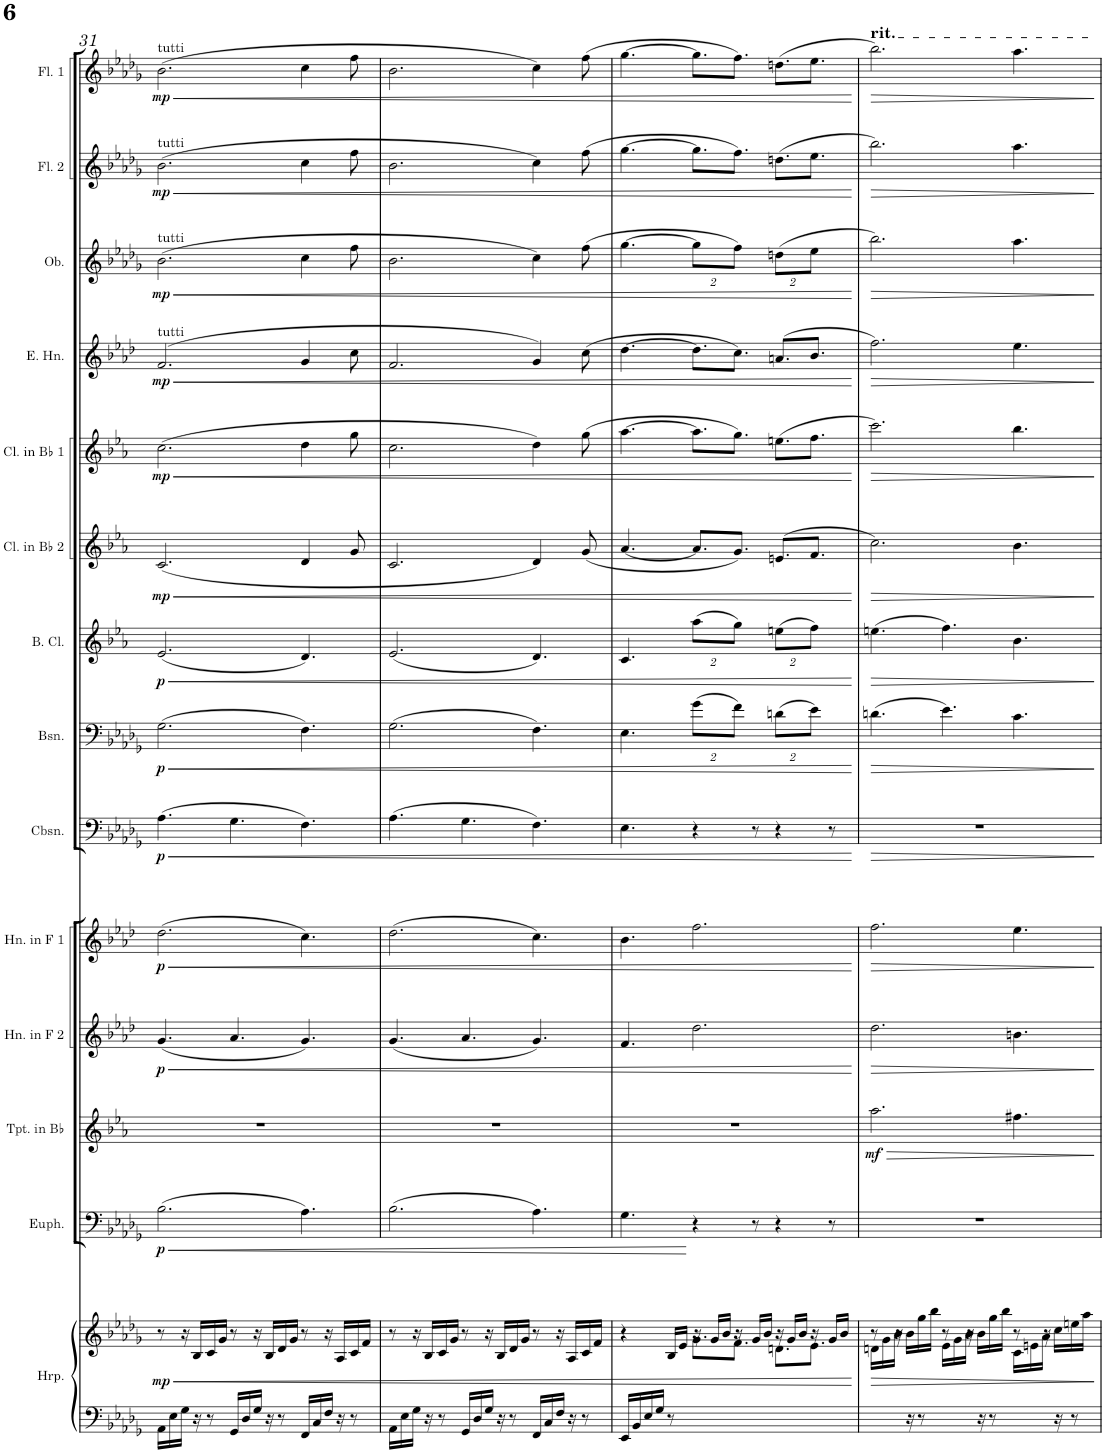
**kern	**kern	**dynam	**kern	**dynam	**kern	**dynam	**kern	**dynam	**kern	**dynam	**kern	**dynam	**kern	**dynam	**kern	**dynam	**kern	**dynam	**kern	**dynam	**kern	**dynam	**kern	**dynam	**kern	**dynam	**kern	**dynam
*part14	*part14	*part14	*part13	*part13	*part12	*part12	*part11	*part11	*part10	*part10	*part9	*part9	*part8	*part8	*part7	*part7	*part6	*part6	*part5	*part5	*part4	*part4	*part3	*part3	*part2	*part2	*part1	*part1
*staff15	*staff14	*staff14/15	*staff13	*staff13	*staff12	*staff12	*staff11	*staff11	*staff10	*staff10	*staff9	*staff9	*staff8	*staff8	*staff7	*staff7	*staff6	*staff6	*staff5	*staff5	*staff4	*staff4	*staff3	*staff3	*staff2	*staff2	*staff1	*staff1
*I"Harp	*	*	*I"Euphonium	*	*I"Trumpet in Bb	*	*I"Horn in F 2	*	*I"Horn in F 1	*	*I"Contrabassoon	*	*I"Bassoon	*	*I"Bass Clarinet	*	*I"Clarinet in Bb 2	*	*I"Clarinet in Bb 1	*	*I"English Horn	*	*I"Oboe	*	*I"Flute 2	*	*I"Flute 1	*
*I'Hrp.	*	*	*I'Euph.	*	*I'Tpt. in Bb	*	*I'Hn. in F 2	*	*I'Hn. in F 1	*	*I'Cbsn.	*	*I'Bsn.	*	*I'B. Cl.	*	*I'Cl. in Bb 2	*	*I'Cl. in Bb 1	*	*I'E. Hn.	*	*I'Ob.	*	*I'Fl. 2	*	*I'Fl. 1	*
!!LO:PB:g=z
*clefF4	*clefG2	*	*clefF4	*	*clefG2	*	*clefG2	*	*clefG2	*	*clefF4	*	*clefF4	*	*clefG2	*	*clefG2	*	*clefG2	*	*clefG2	*	*clefG2	*	*clefG2	*	*clefG2	*
*	*	*	*Trd7c12	*	*Trd1c2	*	*Trd4c7	*	*Trd4c7	*	*Trd7c12	*	*	*	*Trd8c14	*	*Trd1c2	*	*Trd1c2	*	*Trd4c7	*	*	*	*	*	*	*
*k[b-e-a-d-g-]	*k[b-e-a-d-g-]	*	*k[b-e-a-d-g-]	*	*k[b-e-a-]	*	*k[b-e-a-d-]	*	*k[b-e-a-d-]	*	*k[b-e-a-d-g-]	*	*k[b-e-a-d-g-]	*	*k[b-e-a-]	*	*k[b-e-a-]	*	*k[b-e-a-]	*	*k[b-e-a-d-]	*	*k[b-e-a-d-g-]	*	*k[b-e-a-d-g-]	*	*k[b-e-a-d-g-]	*
*M9/8	*M9/8	*	*M9/8	*	*M9/8	*	*M9/8	*	*M9/8	*	*M9/8	*	*M9/8	*	*M9/8	*	*M9/8	*	*M9/8	*	*M9/8	*	*M9/8	*	*M9/8	*	*M9/8	*
=31	=31	=31	=31	=31	=31	=31	=31	=31	=31	=31	=31	=31	=31	=31	=31	=31	=31	=31	=31	=31	=31	=31	=31	=31	=31	=31	=31	=31
!	!	!	!	!	!	!	!	!	!	!	!	!	!	!	!	!	!	!	!	!	!	!	!	!	!	!	!LO:TX:a:t=tutti	!
!	!	!	!	!	!	!	!	!	!	!	!	!	!	!	!	!	!	!	!	!	!	!	!	!	!LO:TX:a:t=tutti	!	!	!
!	!	!	!	!	!	!	!	!	!	!	!	!	!	!	!	!	!	!	!	!	!	!	!LO:TX:a:t=tutti	!	!	!	!	!
!	!	!	!	!	!	!	!	!	!	!	!	!	!	!	!	!	!	!	!	!	!LO:TX:a:t=tutti	!	!	!	!	!	!	!
!	!	!LO:HP:b	!	!LO:HP:b	!	!	!	!LO:HP:b	!	!LO:HP:b	!	!LO:HP:b	!	!LO:HP:b	!	!LO:HP:b	!	!LO:HP:b	!	!LO:HP:b	!	!LO:HP:b	!	!LO:HP:b	!	!LO:HP:b	!	!LO:HP:b
!	!	!LO:DY:n=1:b	!	!LO:DY:n=1:b	!	!	!	!LO:DY:n=1:b	!	!LO:DY:n=1:b	!	!LO:DY:n=1:b	!	!LO:DY:n=1:b	!	!LO:DY:n=1:b	!	!LO:DY:n=1:b	!	!LO:DY:n=1:b	!	!LO:DY:n=1:b	!	!LO:DY:n=1:b	!	!LO:DY:n=1:b	!	!LO:DY:n=1:b
16AA-\LL	8r	< mp	(2.B-\	< p	8%9r	.	(4.g/	< p	(2.dd-\	< p	(4.A-\	< p	(2.G-\	< p	(2.e-/	< p	(2.c/	< mp	(2.cc\	< mp	(2.f/	< mp	(2.b-\	< mp	(2.b-\	< mp	(2.b-\	< mp
16E-\	.	.	.	.	.	.	.	.	.	.	.	.	.	.	.	.	.	.	.	.	.	.	.	.	.	.	.	.
16G-\JJ	16r	.	.	.	.	.	.	.	.	.	.	.	.	.	.	.	.	.	.	.	.	.	.	.	.	.	.	.
16r	16B-/LL	.	.	.	.	.	.	.	.	.	.	.	.	.	.	.	.	.	.	.	.	.	.	.	.	.	.	.
8r	16c/	.	.	.	.	.	.	.	.	.	.	.	.	.	.	.	.	.	.	.	.	.	.	.	.	.	.	.
.	16g-/JJ	.	.	.	.	.	.	.	.	.	.	.	.	.	.	.	.	.	.	.	.	.	.	.	.	.	.	.
16GG-/LL	8r	.	.	.	.	.	4.a-/	.	.	.	4.G-\	.	.	.	.	.	.	.	.	.	.	.	.	.	.	.	.	.
16D-/	.	.	.	.	.	.	.	.	.	.	.	.	.	.	.	.	.	.	.	.	.	.	.	.	.	.	.	.
16G-/JJ	16r	.	.	.	.	.	.	.	.	.	.	.	.	.	.	.	.	.	.	.	.	.	.	.	.	.	.	.
16r	16B-/LL	.	.	.	.	.	.	.	.	.	.	.	.	.	.	.	.	.	.	.	.	.	.	.	.	.	.	.
8r	16d-/	.	.	.	.	.	.	.	.	.	.	.	.	.	.	.	.	.	.	.	.	.	.	.	.	.	.	.
.	16g-/JJ	.	.	.	.	.	.	.	.	.	.	.	.	.	.	.	.	.	.	.	.	.	.	.	.	.	.	.
16FF/LL	8r	.	4.A-\)	.	.	.	4.g/)	.	4.cc\)	.	4.F\)	.	4.F\)	.	4.d/)	.	4d/	.	4dd\	.	4g/	.	4cc\	.	4cc\	.	4cc\	.
16C/	.	.	.	.	.	.	.	.	.	.	.	.	.	.	.	.	.	.	.	.	.	.	.	.	.	.	.	.
16F/JJ	16r	.	.	.	.	.	.	.	.	.	.	.	.	.	.	.	.	.	.	.	.	.	.	.	.	.	.	.
16r	16A-/LL	.	.	.	.	.	.	.	.	.	.	.	.	.	.	.	.	.	.	.	.	.	.	.	.	.	.	.
8r	16c/	.	.	.	.	.	.	.	.	.	.	.	.	.	.	.	8g/	.	8gg\	.	8cc\	.	8ff\	.	8ff\	.	8ff\	.
.	16f/JJ	.	.	.	.	.	.	.	.	.	.	.	.	.	.	.	.	.	.	.	.	.	.	.	.	.	.	.
=32	=32	=32	=32	=32	=32	=32	=32	=32	=32	=32	=32	=32	=32	=32	=32	=32	=32	=32	=32	=32	=32	=32	=32	=32	=32	=32	=32	=32
16AA-\LL	8r	.	(2.B-\	.	8%9r	.	(4.g/	.	(2.dd-\	.	(4.A-\	.	(2.G-\	.	(2.e-/	.	2.c/	.	2.cc\	.	2.f/	.	2.b-\	.	2.b-\	.	2.b-\	.
16E-\	.	.	.	.	.	.	.	.	.	.	.	.	.	.	.	.	.	.	.	.	.	.	.	.	.	.	.	.
16G-\JJ	16r	.	.	.	.	.	.	.	.	.	.	.	.	.	.	.	.	.	.	.	.	.	.	.	.	.	.	.
16r	16B-/LL	.	.	.	.	.	.	.	.	.	.	.	.	.	.	.	.	.	.	.	.	.	.	.	.	.	.	.
8r	16c/	.	.	.	.	.	.	.	.	.	.	.	.	.	.	.	.	.	.	.	.	.	.	.	.	.	.	.
.	16g-/JJ	.	.	.	.	.	.	.	.	.	.	.	.	.	.	.	.	.	.	.	.	.	.	.	.	.	.	.
16GG-/LL	8r	.	.	.	.	.	4.a-/	.	.	.	4.G-\	.	.	.	.	.	.	.	.	.	.	.	.	.	.	.	.	.
16D-/	.	.	.	.	.	.	.	.	.	.	.	.	.	.	.	.	.	.	.	.	.	.	.	.	.	.	.	.
16G-/JJ	16r	.	.	.	.	.	.	.	.	.	.	.	.	.	.	.	.	.	.	.	.	.	.	.	.	.	.	.
16r	16B-/LL	.	.	.	.	.	.	.	.	.	.	.	.	.	.	.	.	.	.	.	.	.	.	.	.	.	.	.
8r	16d-/	.	.	.	.	.	.	.	.	.	.	.	.	.	.	.	.	.	.	.	.	.	.	.	.	.	.	.
.	16g-/JJ	.	.	.	.	.	.	.	.	.	.	.	.	.	.	.	.	.	.	.	.	.	.	.	.	.	.	.
16FF/LL	8r	.	4.A-\)	.	.	.	4.g/)	.	4.cc\)	.	4.F\)	.	4.F\)	.	4.d/)	.	4d/)	.	4dd\)	.	4g/)	.	4cc\)	.	4cc\)	.	4cc\)	.
16C/	.	.	.	.	.	.	.	.	.	.	.	.	.	.	.	.	.	.	.	.	.	.	.	.	.	.	.	.
16F/JJ	16r	.	.	.	.	.	.	.	.	.	.	.	.	.	.	.	.	.	.	.	.	.	.	.	.	.	.	.
16r	16A-/LL	.	.	.	.	.	.	.	.	.	.	.	.	.	.	.	.	.	.	.	.	.	.	.	.	.	.	.
8r	16c/	.	.	.	.	.	.	.	.	.	.	.	.	.	.	.	(8g/	.	(8gg\	.	(8cc\	.	(8ff\	.	(8ff\	.	(8ff\	.
.	16f/JJ	.	.	.	.	.	.	.	.	.	.	.	.	.	.	.	.	.	.	.	.	.	.	.	.	.	.	.
=33	=33	=33	=33	=33	=33	=33	=33	=33	=33	=33	=33	=33	=33	=33	=33	=33	=33	=33	=33	=33	=33	=33	=33	=33	=33	=33	=33	=33
*	*^	*	*	*	*	*	*	*	*	*	*	*	*	*	*	*	*	*	*	*	*	*	*	*	*	*	*	*
16EE-/LL	4r	4.ryy	.	4.G-\	.	8%9r	.	4.f/	.	4.b-\	.	4.E-\	.	4.E-\	.	4.c/	.	[4.a-/	.	[4.aa-\	.	[4.dd-\	.	[4.gg-\	.	[4.gg-\	.	[4.gg-\	.
16BB-/	.	.	.	.	.	.	.	.	.	.	.	.	.	.	.	.	.	.	.	.	.	.	.	.	.	.	.	.	.
16E-/	.	.	.	.	.	.	.	.	.	.	.	.	.	.	.	.	.	.	.	.	.	.	.	.	.	.	.	.	.
16G-/JJ	.	.	.	.	.	.	.	.	.	.	.	.	.	.	.	.	.	.	.	.	.	.	.	.	.	.	.	.	.
8r	16B-/LL	.	.	.	.	.	.	.	.	.	.	.	.	.	.	.	.	.	.	.	.	.	.	.	.	.	.	.	.
.	16e-/JJ	.	.	.	.	.	.	.	.	.	.	.	.	.	.	.	.	.	.	.	.	.	.	.	.	.	.	.	.
*	*	*	*	*	*	*	*	*	*	*	*	*	*	*Xbrackettup	*	*Xbrackettup	*	*	*	*	*	*	*	*Xbrackettup	*	*	*	*	*
2.ryy	16r	8.g-\L	.	4r	[	.	.	2.dd-\	.	2.ff\	.	4r	.	(16%3g-\L	.	(16%3aa-\L	.	8.a-/L]	.	8.aa-\L]	.	8.dd-\L]	.	16%3gg-\L]	.	8.gg-\L]	.	8.gg-\L]	.
.	16g-/LL	.	.	.	.	.	.	.	.	.	.	.	.	.	.	.	.	.	.	.	.	.	.	.	.	.	.	.	.
.	16b-/JJ	.	.	.	.	.	.	.	.	.	.	.	.	.	.	.	.	.	.	.	.	.	.	.	.	.	.	.	.
.	16r	8.f\J	.	.	.	.	.	.	.	.	.	.	.	16%3f\J)	.	16%3gg\J)	.	8.g/J)	.	8.gg\J)	.	8.cc\J)	.	16%3ff\J)	.	8.ff\J)	.	8.ff\J)	.
.	16g-/LL	.	.	8r	.	.	.	.	.	.	.	8r	.	.	.	.	.	.	.	.	.	.	.	.	.	.	.	.	.
.	16b-/JJ	.	.	.	.	.	.	.	.	.	.	.	.	.	.	.	.	.	.	.	.	.	.	.	.	.	.	.	.
.	16r	8.dn\L	.	4r	.	.	.	.	.	.	.	4r	.	(16%3dn\L	.	(16%3een\L	.	(8.en/L	.	(8.een\L	.	(8.an/L	.	(16%3ddn\L	.	(8.ddn\L	.	(8.ddn\L	.
.	16g-/LL	.	.	.	.	.	.	.	.	.	.	.	.	.	.	.	.	.	.	.	.	.	.	.	.	.	.	.	.
.	16b-/JJ	.	.	.	.	.	.	.	.	.	.	.	.	.	.	.	.	.	.	.	.	.	.	.	.	.	.	.	.
.	16r	8.e-\J	.	.	.	.	.	.	.	.	.	.	.	16%3e-\J)	.	16%3ff\J)	.	8.f/J	.	8.ff\J	.	8.b-/J	.	16%3ee-\J	.	8.ee-\J	.	8.ee-\J	.
.	16g-/LL	.	.	8r	.	.	.	.	.	.	.	8r	.	.	.	.	.	.	.	.	.	.	.	.	.	.	.	.	.
.	16b-/JJ	.	.	.	.	.	.	.	.	.	.	.	.	.	.	.	.	.	.	.	.	.	.	.	.	.	.	.	.
*	*v	*v	*	*	*	*	*	*	*	*	*	*	*	*	*	*	*	*	*	*	*	*	*	*	*	*	*	*	*
.	.	[	.	.	.	.	.	[	.	[	.	[	.	[	.	[	.	[	.	[	.	[	.	[	.	[	.	[
=34	=34	=34	=34	=34	=34	=34	=34	=34	=34	=34	=34	=34	=34	=34	=34	=34	=34	=34	=34	=34	=34	=34	=34	=34	=34	=34	=34	=34
!	!	!	!	!	!	!	!	!	!	!	!	!	!	!	!	!	!	!	!	!	!	!	!	!	!	!	!LO:TX:a:t=rit.	!
!	!	!LO:HP:b	!	!	!	!LO:HP:b	!	!LO:HP:b	!	!LO:HP:b	!	!LO:HP:b	!	!LO:HP:b	!	!LO:HP:b	!	!LO:HP:b	!	!LO:HP:b	!	!LO:HP:b	!	!LO:HP:b	!	!LO:HP:b	!	!
*	*^	*	*	*	*	*	*	*	*	*	*	*	*	*	*	*	*	*	*	*	*	*	*	*	*	*	*	*
!	!	!	!	!	!	!	!LO:DY:n=1:b	!	!	!	!	!	!	!	!	!	!	!	!	!	!	!	!	!	!	!	!	!	!
8.ryy	8r	16dn\LL	>	8%9r	.	2.aa-\	> mf	2.dd-\	>	2.ff\	>	8%9r	>	(4.dn\	>	(4.een\	>	2.cc\)	>	2.ccc\)	>	2.ff\)	>	2.bb-\)	>	2.bb-\)	>	2.bb-\)	.
.	.	16g-\	.	.	.	.	.	.	.	.	.	.	.	.	.	.	.	.	.	.	.	.	.	.	.	.	.	.	.
.	16r	16b-\JJ	.	.	.	.	.	.	.	.	.	.	.	.	.	.	.	.	.	.	.	.	.	.	.	.	.	.	.
16r	16b-\LL	8.ryy	.	.	.	.	.	.	.	.	.	.	.	.	.	.	.	.	.	.	.	.	.	.	.	.	.	.	.
8r	16gg-\	.	.	.	.	.	.	.	.	.	.	.	.	.	.	.	.	.	.	.	.	.	.	.	.	.	.	.	.
.	16bb-\JJ	.	.	.	.	.	.	.	.	.	.	.	.	.	.	.	.	.	.	.	.	.	.	.	.	.	.	.	.
8.ryy	8r	16e-\LL	.	.	.	.	.	.	.	.	.	.	.	4.e-\)	.	4.ff\)	.	.	.	.	.	.	.	.	.	.	.	.	.
.	.	16g-\	.	.	.	.	.	.	.	.	.	.	.	.	.	.	.	.	.	.	.	.	.	.	.	.	.	.	.
.	16r	16b-\JJ	.	.	.	.	.	.	.	.	.	.	.	.	.	.	.	.	.	.	.	.	.	.	.	.	.	.	.
16r	16b-\LL	8.ryy	.	.	.	.	.	.	.	.	.	.	.	.	.	.	.	.	.	.	.	.	.	.	.	.	.	.	.
8r	16gg-\	.	.	.	.	.	.	.	.	.	.	.	.	.	.	.	.	.	.	.	.	.	.	.	.	.	.	.	.
.	16bb-\JJ	.	.	.	.	.	.	.	.	.	.	.	.	.	.	.	.	.	.	.	.	.	.	.	.	.	.	.	.
!	!	!	!	!	!	!	!	!	!	!	!	!	!	!	!	!	!	!	!	!	!	!	!	!	!	!	!	!	!LO:HP:b
8.ryy	8r	16c\LL	.	.	.	4.ff#X\	.	4.bn\	.	4.ee-\	.	.	.	4.c\	.	4.b-\	.	4.b-\	.	4.bb-\	.	4.ee-\	.	4.aa-\	.	4.aa-\	.	4.aa-\	>
.	.	16en\	.	.	.	.	.	.	.	.	.	.	.	.	.	.	.	.	.	.	.	.	.	.	.	.	.	.	.
.	16r	16a-\JJ	.	.	.	.	.	.	.	.	.	.	.	.	.	.	.	.	.	.	.	.	.	.	.	.	.	.	.
16r	16cc\LL	8.ryy	.	.	.	.	.	.	.	.	.	.	.	.	.	.	.	.	.	.	.	.	.	.	.	.	.	.	.
8r	16een\	.	.	.	.	.	.	.	.	.	.	.	.	.	.	.	.	.	.	.	.	.	.	.	.	.	.	.	.
.	16aa-\JJ	.	.	.	.	.	.	.	.	.	.	.	.	.	.	.	.	.	.	.	.	.	.	.	.	.	.	.	.
*	*v	*v	*	*	*	*	*	*	*	*	*	*	*	*	*	*	*	*	*	*	*	*	*	*	*	*	*	*	*
.	.	]	.	.	.	]	.	]	.	]	.	]	.	]	.	]	.	]	.	]	.	]	.	]	.	]	.	]
=	=	=	=	=	=	=	=	=	=	=	=	=	=	=	=	=	=	=	=	=	=	=	=	=	=	=	=	=
*-	*-	*-	*-	*-	*-	*-	*-	*-	*-	*-	*-	*-	*-	*-	*-	*-	*-	*-	*-	*-	*-	*-	*-	*-	*-	*-	*-	*-
